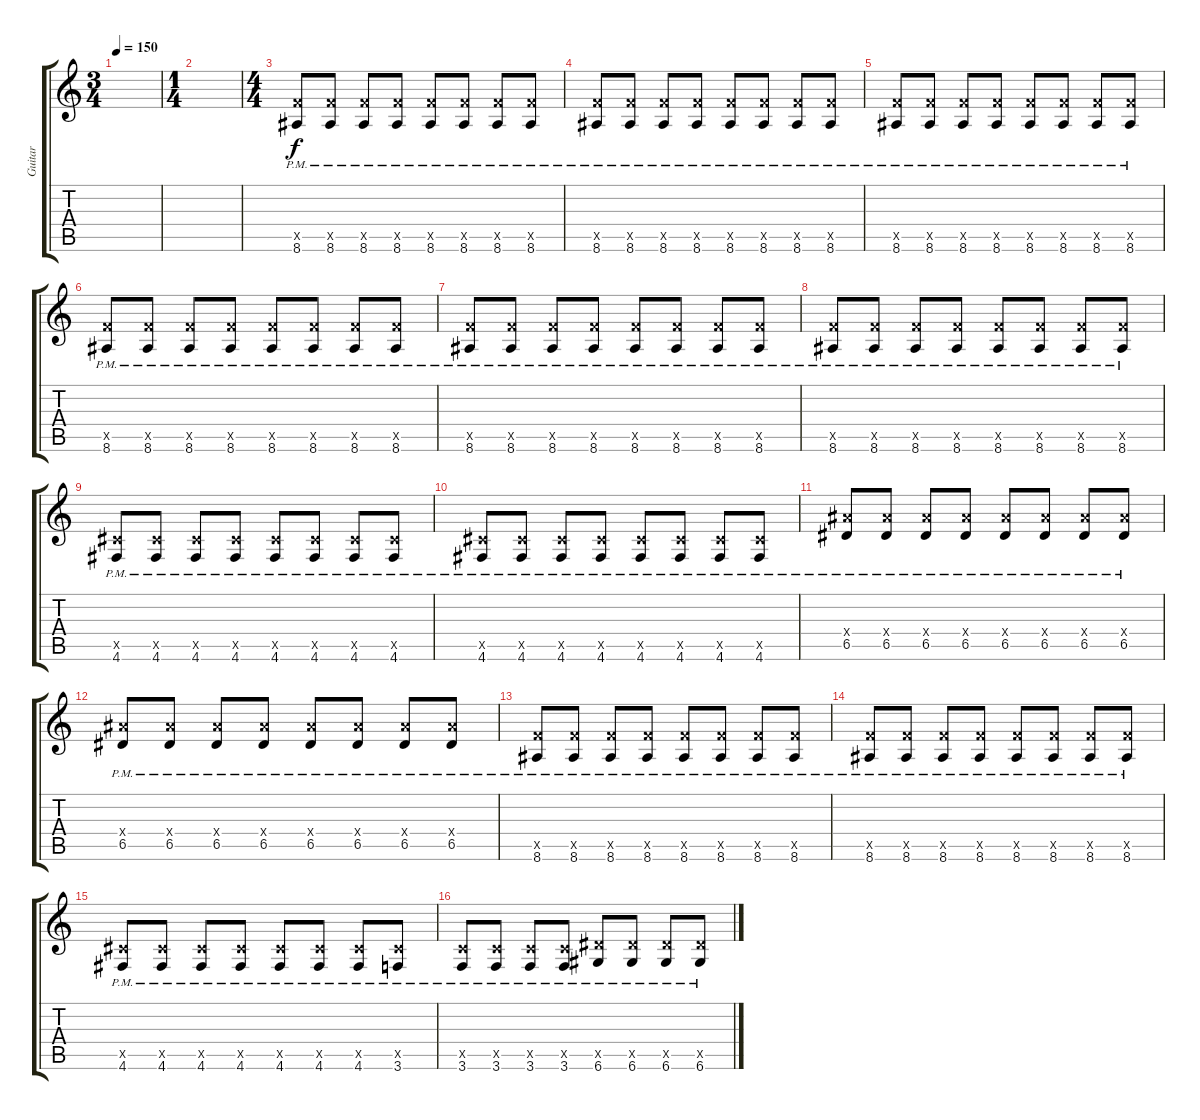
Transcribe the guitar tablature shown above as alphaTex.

\track ("Guitar" "Guitar") {instrument overdrivenguitar}
\staff {score tabs}
\tuning (E4 B3 G3 D3 A2 D2) {hide}
\ts (3 4)
\tempo 150
\clef g2
\ks c
|
\ts (1 4)
|
\ts (4 4)
(8.5{pm x} 8.6{pm}).8 (8.5{pm x} 8.6{pm}).8 (8.5{pm x} 8.6{pm}).8 (8.5{pm x} 8.6{pm}).8 (8.5{pm x} 8.6{pm}).8 (8.5{pm x} 8.6{pm}).8 (8.5{pm x} 8.6{pm}).8 (8.5{pm x} 8.6{pm}).8 |
(8.5{pm x} 8.6{pm}).8 (8.5{pm x} 8.6{pm}).8 (8.5{pm x} 8.6{pm}).8 (8.5{pm x} 8.6{pm}).8 (8.5{pm x} 8.6{pm}).8 (8.5{pm x} 8.6{pm}).8 (8.5{pm x} 8.6{pm}).8 (8.5{pm x} 8.6{pm}).8 |
(8.5{pm x} 8.6{pm}).8 (8.5{pm x} 8.6{pm}).8 (8.5{pm x} 8.6{pm}).8 (8.5{pm x} 8.6{pm}).8 (8.5{pm x} 8.6{pm}).8 (8.5{pm x} 8.6{pm}).8 (8.5{pm x} 8.6{pm}).8 (8.5{pm x} 8.6{pm}).8 |
(8.5{pm x} 8.6{pm}).8 (8.5{pm x} 8.6{pm}).8 (8.5{pm x} 8.6{pm}).8 (8.5{pm x} 8.6{pm}).8 (8.5{pm x} 8.6{pm}).8 (8.5{pm x} 8.6{pm}).8 (8.5{pm x} 8.6{pm}).8 (8.5{pm x} 8.6{pm}).8 |
(8.5{pm x} 8.6{pm}).8 (8.5{pm x} 8.6{pm}).8 (8.5{pm x} 8.6{pm}).8 (8.5{pm x} 8.6{pm}).8 (8.5{pm x} 8.6{pm}).8 (8.5{pm x} 8.6{pm}).8 (8.5{pm x} 8.6{pm}).8 (8.5{pm x} 8.6{pm}).8 |
(8.5{pm x} 8.6{pm}).8 (8.5{pm x} 8.6{pm}).8 (8.5{pm x} 8.6{pm}).8 (8.5{pm x} 8.6{pm}).8 (8.5{pm x} 8.6{pm}).8 (8.5{pm x} 8.6{pm}).8 (8.5{pm x} 8.6{pm}).8 (8.5{pm x} 8.6{pm}).8 |
(4.5{pm x} 4.6{pm}).8 (4.5{pm x} 4.6{pm}).8 (4.5{pm x} 4.6{pm}).8 (4.5{pm x} 4.6{pm}).8 (4.5{pm x} 4.6{pm}).8 (4.5{pm x} 4.6{pm}).8 (4.5{pm x} 4.6{pm}).8 (4.5{pm x} 4.6{pm}).8 |
(4.5{pm x} 4.6{pm}).8 (4.5{pm x} 4.6{pm}).8 (4.5{pm x} 4.6{pm}).8 (4.5{pm x} 4.6{pm}).8 (4.5{pm x} 4.6{pm}).8 (4.5{pm x} 4.6{pm}).8 (4.5{pm x} 4.6{pm}).8 (4.5{pm x} 4.6{pm}).8 |
(8.4{x} 6.5{pm}).8 (8.4{x} 6.5{pm}).8 (8.4{x} 6.5{pm}).8 (8.4{x} 6.5{pm}).8 (8.4{x} 6.5{pm}).8 (8.4{x} 6.5{pm}).8 (8.4{x} 6.5{pm}).8 (8.4{x} 6.5{pm}).8 |
(8.4{x} 6.5{pm}).8 (8.4{x} 6.5{pm}).8 (8.4{x} 6.5{pm}).8 (8.4{x} 6.5{pm}).8 (8.4{x} 6.5{pm}).8 (8.4{x} 6.5{pm}).8 (8.4{x} 6.5{pm}).8 (8.4{x} 6.5{pm}).8 |
(8.5{pm x} 8.6{pm}).8 (8.5{pm x} 8.6{pm}).8 (8.5{pm x} 8.6{pm}).8 (8.5{pm x} 8.6{pm}).8 (8.5{pm x} 8.6{pm}).8 (8.5{pm x} 8.6{pm}).8 (8.5{pm x} 8.6{pm}).8 (8.5{pm x} 8.6{pm}).8 |
(8.5{pm x} 8.6{pm}).8 (8.5{pm x} 8.6{pm}).8 (8.5{pm x} 8.6{pm}).8 (8.5{pm x} 8.6{pm}).8 (8.5{pm x} 8.6{pm}).8 (8.5{pm x} 8.6{pm}).8 (8.5{pm x} 8.6{pm}).8 (8.5{pm x} 8.6{pm}).8 |
(4.5{pm x} 4.6{pm}).8 (4.5{pm x} 4.6{pm}).8 (4.5{pm x} 4.6{pm}).8 (4.5{pm x} 4.6{pm}).8 (4.5{pm x} 4.6{pm}).8 (4.5{pm x} 4.6{pm}).8 (4.5{pm x} 4.6{pm}).8 (4.5{pm x} 3.6{pm}).8 |
(3.5{x} 3.6{pm}).8 (3.5{x} 3.6{pm}).8 (3.5{x} 3.6{pm}).8 (3.5{x} 3.6{pm}).8 (6.5{x} 6.6{pm}).8 (6.5{x} 6.6{pm}).8 (6.5{x} 6.6{pm}).8 (6.5{x} 6.6{pm}).8
